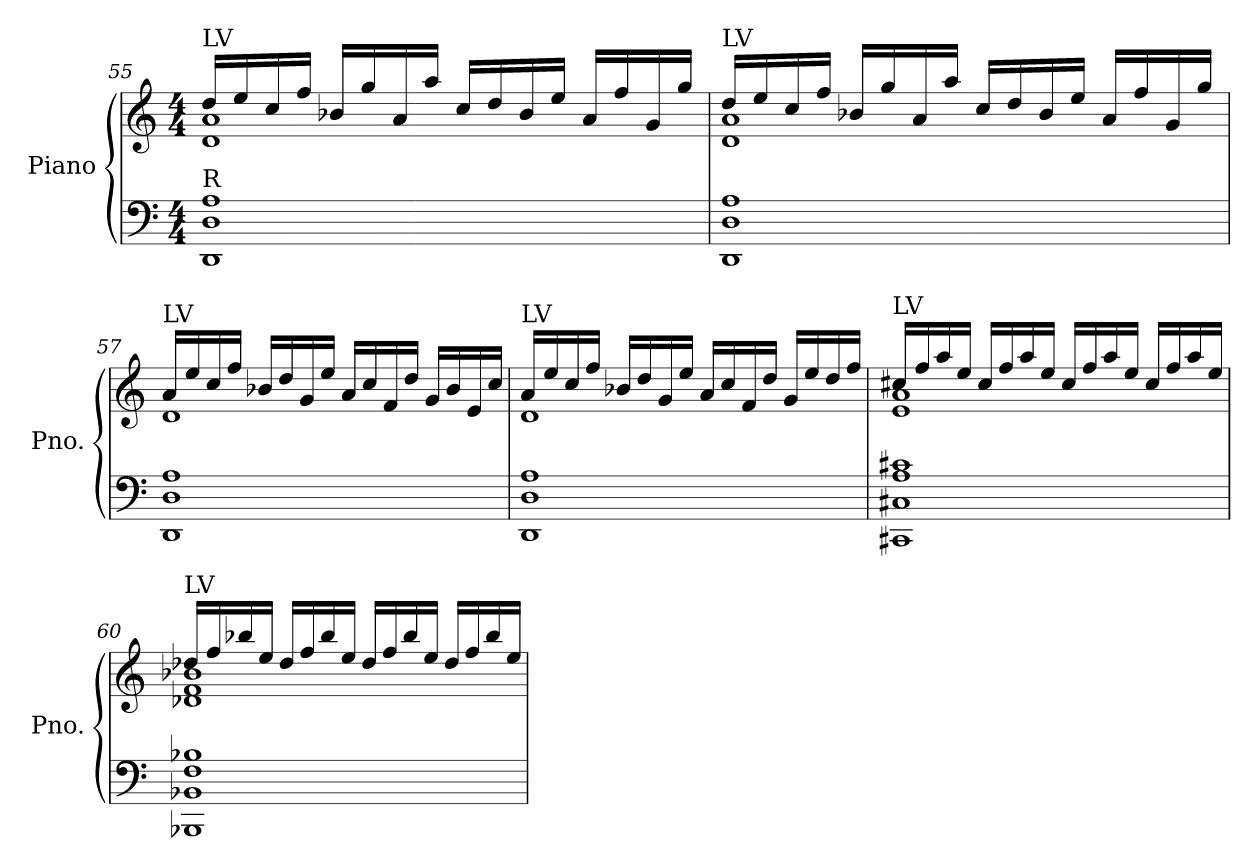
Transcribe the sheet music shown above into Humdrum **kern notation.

**kern	**kern
*part1	*part1
*staff2	*staff1
*I"Piano	*
*I'Pno.	*
*clefF4	*clefG2
*k[]	*k[]
*M4/4	*M4/4
=55	=55
*	*^
!	!LO:TX:a:t=LV	!
!LO:TX:a:t=R	!	!
1DD 1D 1A	16dd/LL	1d 1a
.	16ee/	.
.	16cc/	.
.	16ff/JJ	.
.	16b-X/LL	.
.	16gg/	.
.	16a/	.
.	16aa/JJ	.
.	16cc/LL	.
.	16dd/	.
.	16b-/	.
.	16ee/JJ	.
.	16a/LL	.
.	16ff/	.
.	16g/	.
.	16gg/JJ	.
!!LO:LB:g=z	!!
=56	=56	=56
!	!LO:TX:a:t=LV	!
1DD 1D 1A	16dd/LL	1d 1a
.	16ee/	.
.	16cc/	.
.	16ff/JJ	.
.	16b-X/LL	.
.	16gg/	.
.	16a/	.
.	16aa/JJ	.
.	16cc/LL	.
.	16dd/	.
.	16b-/	.
.	16ee/JJ	.
.	16a/LL	.
.	16ff/	.
.	16g/	.
.	16gg/JJ	.
=57	=57	=57
!	!LO:TX:a:t=LV	!
1DD 1D 1A	16a/LL	1d
.	16ee/	.
.	16cc/	.
.	16ff/JJ	.
.	16b-X/LL	.
.	16dd/	.
.	16g/	.
.	16ee/JJ	.
.	16a/LL	.
.	16cc/	.
.	16f/	.
.	16dd/JJ	.
.	16g/LL	.
.	16b-/	.
.	16e/	.
.	16cc/JJ	.
=58	=58	=58
!	!LO:TX:a:t=LV	!
1DD 1D 1A	16a/LL	1d
.	16ee/	.
.	16cc/	.
.	16ff/JJ	.
.	16b-X/LL	.
.	16dd/	.
.	16g/	.
.	16ee/JJ	.
.	16a/LL	.
.	16cc/	.
.	16f/	.
.	16dd/JJ	.
.	16g/LL	.
.	16ee/	.
.	16dd/	.
.	16ff/JJ	.
!!LO:LB:g=z	!!
=59	=59	=59
!	!LO:TX:a:t=LV	!
1CC#X 1C#X 1A 1c#X	16cc#X/LL	1e 1a
.	16ff/	.
.	16aa/	.
.	16ee/JJ	.
.	16cc#/LL	.
.	16ff/	.
.	16aa/	.
.	16ee/JJ	.
.	16cc#/LL	.
.	16ff/	.
.	16aa/	.
.	16ee/JJ	.
.	16cc#/LL	.
.	16ff/	.
.	16aa/	.
.	16ee/JJ	.
=60	=60	=60
!	!LO:TX:a:t=LV	!
1BBB-X 1BB-X 1F 1B-X	16dd-X/LL	1d-X 1f 1b-X
.	16ff/	.
.	16bb-X/	.
.	16ee/JJ	.
.	16dd-/LL	.
.	16ff/	.
.	16bb-/	.
.	16ee/JJ	.
.	16dd-/LL	.
.	16ff/	.
.	16bb-/	.
.	16ee/JJ	.
.	16dd-/LL	.
.	16ff/	.
.	16bb-/	.
.	16ee/JJ	.
*	*v	*v
=	=
*-	*-
